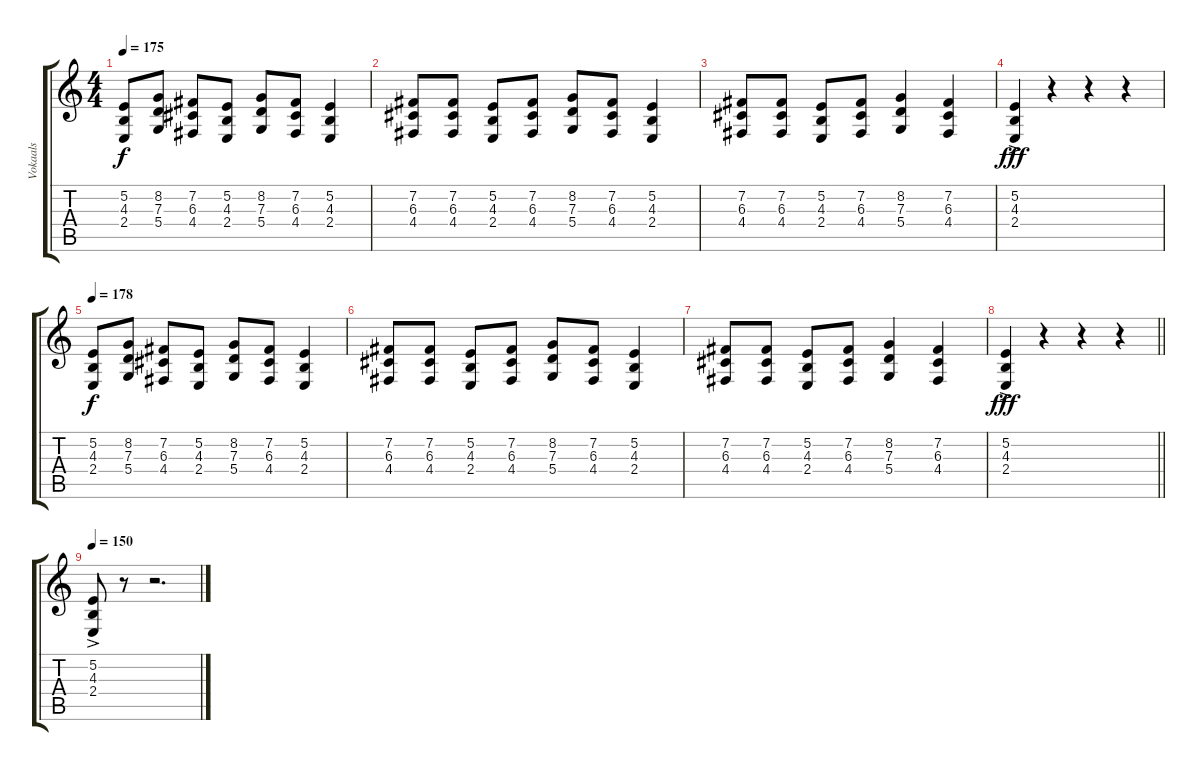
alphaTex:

\track ("Vokaals" "Vokaals") {instrument lead6voice}
\staff {score tabs}
\tuning (E4 B3 G3 D3 A2 E2) {hide}
\ts (4 4)
\tempo 175
\clef g2
\ks c
(5.2 4.3 2.4).8{dy f} (8.2 7.3 5.4).8 (7.2 6.3 4.4).8 (5.2 4.3 2.4).8 (8.2 7.3 5.4).8 (7.2 6.3 4.4).8 (5.2 4.3 2.4).4 |
(7.2 6.3 4.4).8 (7.2 6.3 4.4).8 (5.2 4.3 2.4).8 (7.2 6.3 4.4).8 (8.2 7.3 5.4).8 (7.2 6.3 4.4).8 (5.2 4.3 2.4).4 |
(7.2 6.3 4.4).8 (7.2 6.3 4.4).8 (5.2 4.3 2.4).8 (7.2 6.3 4.4).8 (8.2 7.3 5.4).4 (7.2 6.3 4.4).4 |
(5.2{ac} 4.3 2.4).4{dy fff} r.4 r.4 r.4 |
\tempo 178
(5.2 4.3 2.4).8{dy f} (8.2 7.3 5.4).8 (7.2 6.3 4.4).8 (5.2 4.3 2.4).8 (8.2 7.3 5.4).8 (7.2 6.3 4.4).8 (5.2 4.3 2.4).4 |
(7.2 6.3 4.4).8 (7.2 6.3 4.4).8 (5.2 4.3 2.4).8 (7.2 6.3 4.4).8 (8.2 7.3 5.4).8 (7.2 6.3 4.4).8 (5.2 4.3 2.4).4 |
(7.2 6.3 4.4).8 (7.2 6.3 4.4).8 (5.2 4.3 2.4).8 (7.2 6.3 4.4).8 (8.2 7.3 5.4).4 (7.2 6.3 4.4).4 |
\barLineRight lightlight
(5.2{ac} 4.3 2.4).4{dy fff} r.4 r.4 r.4 |
\tempo 150
(5.2{ac} 4.3{ac} 2.4{ac}).8 r.8 r.2{d}
